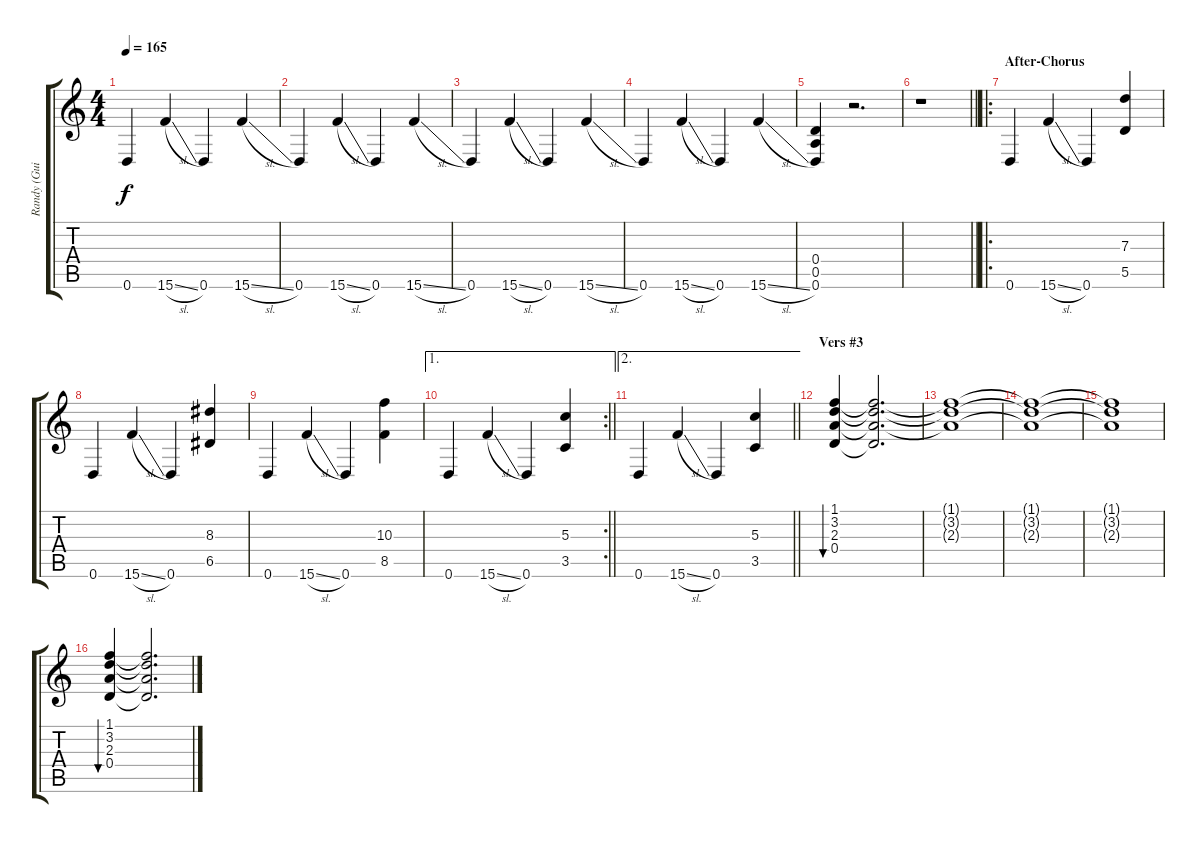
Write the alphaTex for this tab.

\track ("Randy (Guitar)" "Randy (Gui") {instrument distortionguitar}
\staff {score tabs}
\tuning (E4 B3 G3 D3 A2 D2) {hide}
\ts (4 4)
\tempo 165
\clef g2
\ks c
0.6.4{dy f} 15.6{sl}.4 0.6.4 15.6{sl}.4 |
0.6.4 15.6{sl}.4 0.6.4 15.6{sl}.4 |
0.6.4 15.6{sl}.4 0.6.4 15.6{sl}.4 |
0.6.4 15.6{sl}.4 0.6.4 15.6{sl}.4 |
(0.4 0.5 0.6).4{volume 8 instrument distortionguitar} r.2{d} |
\barLineRight lightlight
r.1 |
\ro
\section ("" "After-Chorus")
0.6.4{volume 16 instrument distortionguitar} 15.6{sl}.4 0.6.4 (7.3 5.5).4 |
0.6.4 15.6{sl}.4 0.6.4 (8.3 6.5).4 |
0.6.4 15.6{sl}.4 0.6.4 (10.3 8.5).4 |
\ae 1
\rc 2
\barLineRight lightlight
0.6.4 15.6{sl}.4 0.6.4 (5.3 3.5).4 |
\ae 2
\barLineRight lightlight
0.6.4 15.6{sl}.4 0.6.4 (5.3 3.5).4 |
\section ("" "Vers #3")
(1.1 3.2 2.3 0.4).4{bu 480 volume 10 instrument distortionguitar} (1.1{t} 3.2{t} 2.3{t} 0.4{t}).2{d volume 0} |
(1.1{t} 3.2{t} 2.3{t}).1 |
(1.1{t} 3.2{t} 2.3{t}).1 |
(1.1{t} 3.2{t} 2.3{t}).1 |
(1.1 3.2 2.3 0.4).4{bu 480 volume 10 instrument distortionguitar} (1.1{t} 3.2{t} 2.3{t} 0.4{t}).2{d volume 0}
